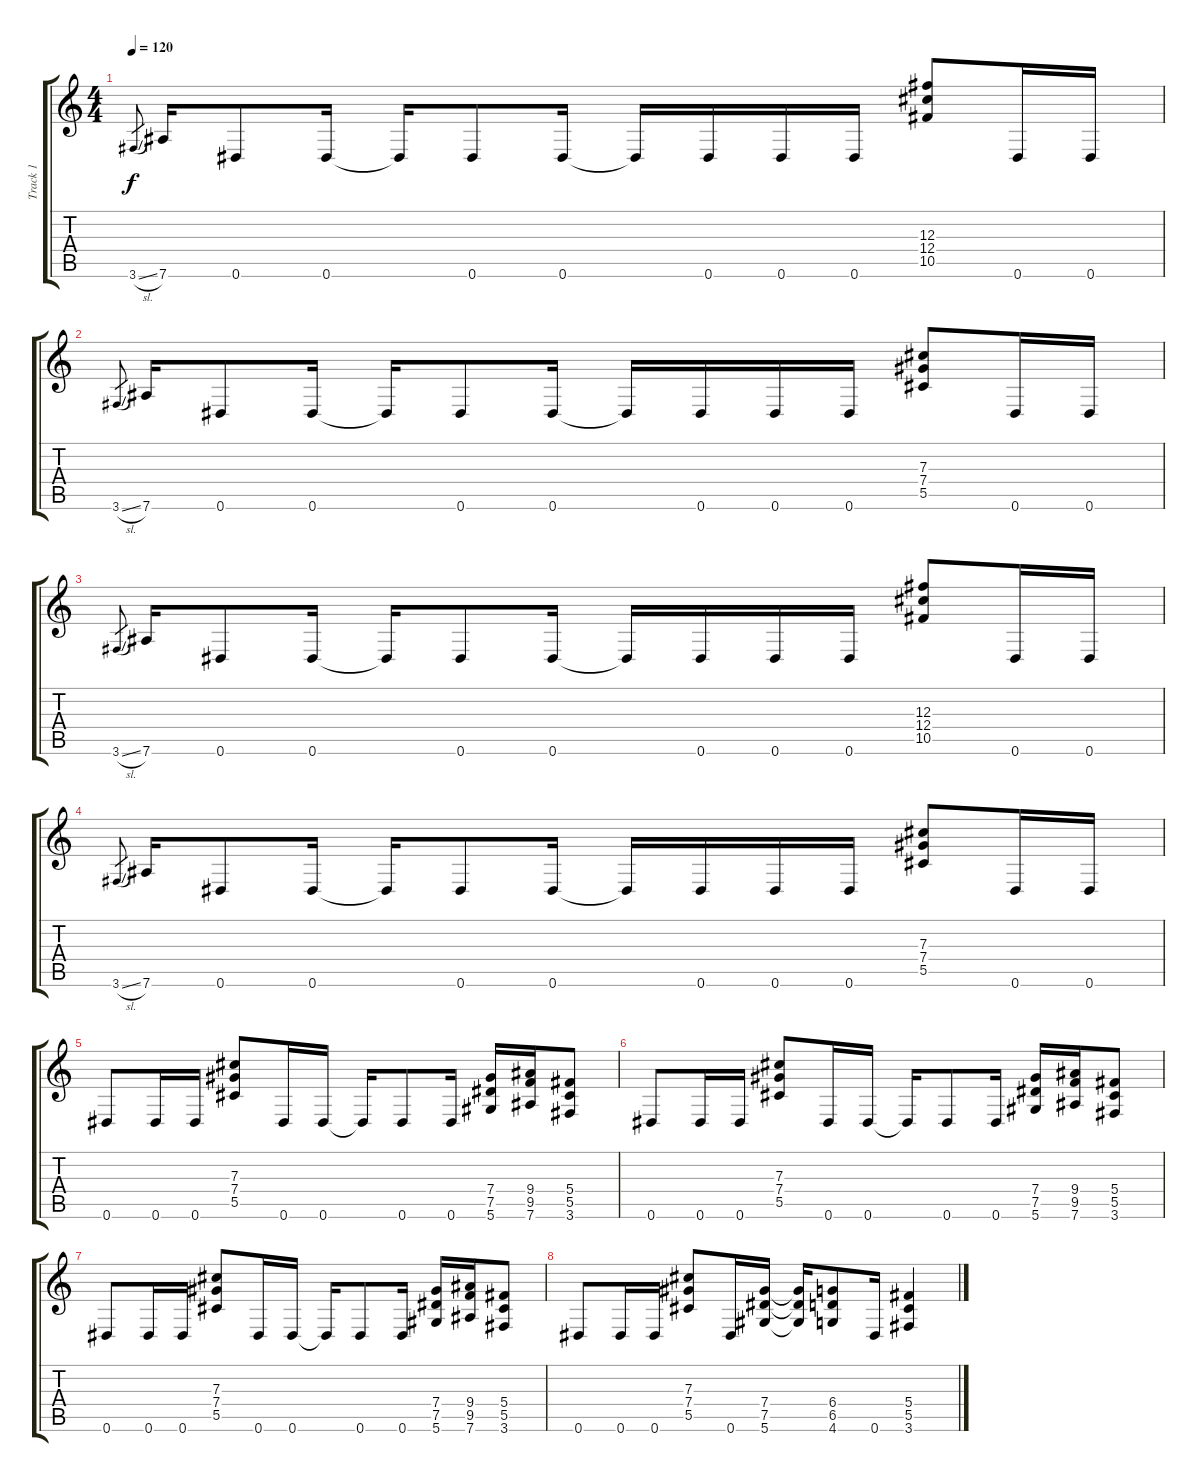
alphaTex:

\track ("Track 1" "Track 1") {instrument distortionguitar}
\staff {score tabs}
\tuning (Eb4 Bb3 Gb3 Db3 Ab2 Eb2) {hide}
\ts (4 4)
\tempo 120
\clef g2
\ks c
3.6{sl}.8{gr dy f} 7.6.16 0.6.8 0.6.16 0.6{t}.16 0.6.8 0.6.16 0.6{t}.16 0.6.16 0.6.16 0.6.16 (12.3 12.4 10.5).8 0.6.16 0.6.16 |
3.6{sl}.8{gr} 7.6.16 0.6.8 0.6.16 0.6{t}.16 0.6.8 0.6.16 0.6{t}.16 0.6.16 0.6.16 0.6.16 (7.3 7.4 5.5).8 0.6.16 0.6.16 |
3.6{sl}.8{gr} 7.6.16 0.6.8 0.6.16 0.6{t}.16 0.6.8 0.6.16 0.6{t}.16 0.6.16 0.6.16 0.6.16 (12.3 12.4 10.5).8 0.6.16 0.6.16 |
3.6{sl}.8{gr} 7.6.16 0.6.8 0.6.16 0.6{t}.16 0.6.8 0.6.16 0.6{t}.16 0.6.16 0.6.16 0.6.16 (7.3 7.4 5.5).8 0.6.16 0.6.16 |
0.6.8 0.6.16 0.6.16 (7.3 7.4 5.5).8 0.6.16 0.6.16 0.6{t}.16 0.6.8 0.6.16 (7.4 7.5 5.6).16 (9.4 9.5 7.6).16 (5.4 5.5 3.6).8 |
0.6.8 0.6.16 0.6.16 (7.3 7.4 5.5).8 0.6.16 0.6.16 0.6{t}.16 0.6.8 0.6.16 (7.4 7.5 5.6).16 (9.4 9.5 7.6).16 (5.4 5.5 3.6).8 |
0.6.8 0.6.16 0.6.16 (7.3 7.4 5.5).8 0.6.16 0.6.16 0.6{t}.16 0.6.8 0.6.16 (7.4 7.5 5.6).16 (9.4 9.5 7.6).16 (5.4 5.5 3.6).8 |
0.6.8 0.6.16 0.6.16 (7.3 7.4 5.5).8 0.6.16 (7.4 7.5 5.6).16 (7.4{t} 7.5{t} 5.6{t}).16 (6.4 6.5 4.6).8 0.6.16 (5.4 5.5 3.6).4
